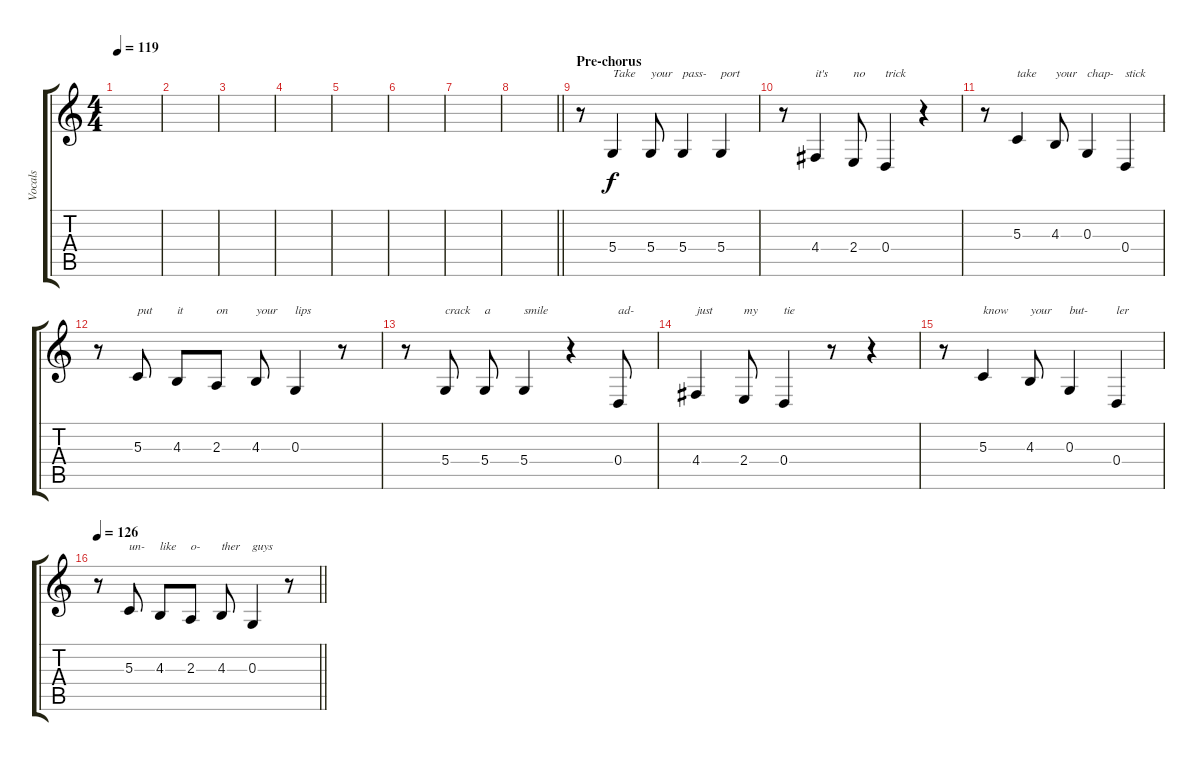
\track ("Vocals" "Vocals") {instrument lead6voice}
\staff {score tabs}
\tuning (E4 B3 G3 D3 A2 E2) {hide}
\ts (4 4)
\tempo 119
\clef g2
\ks c
|
|
|
|
|
|
|
\barLineRight lightlight
|
\section ("" "Pre-chorus")
r.8 5.4.4{txt "Take"} 5.4.8{txt "your"} 5.4.4{txt "pass-"} 5.4.4{txt "port"} |
r.8 4.4.4{txt "it's"} 2.4.8{txt "no"} 0.4.4{txt "trick"} r.4 |
r.8 5.3.4{txt "take"} 4.3.8{txt "your"} 0.3.4{txt "chap-"} 0.4.4{txt "stick"} |
r.8 5.3.8{txt "put"} 4.3.8{txt "it"} 2.3.8{txt "on"} 4.3.8{txt "your"} 0.3.4{txt "lips"} r.8 |
r.8 5.4.8{txt "crack"} 5.4.8{txt "a"} 5.4.4{txt "smile"} r.4 0.4.8{txt "ad-"} |
4.4.4{txt "just"} 2.4.8{txt "my"} 0.4.4{txt "tie"} r.8 r.4 |
r.8 5.3.4{txt "know"} 4.3.8{txt "your"} 0.3.4{txt "but-"} 0.4.4{txt "ler"} |
\tempo 126
\barLineRight lightlight
r.8 5.3.8{txt "un-"} 4.3.8{txt "like"} 2.3.8{txt "o-"} 4.3.8{txt "ther"} 0.3.4{txt "guys"} r.8
